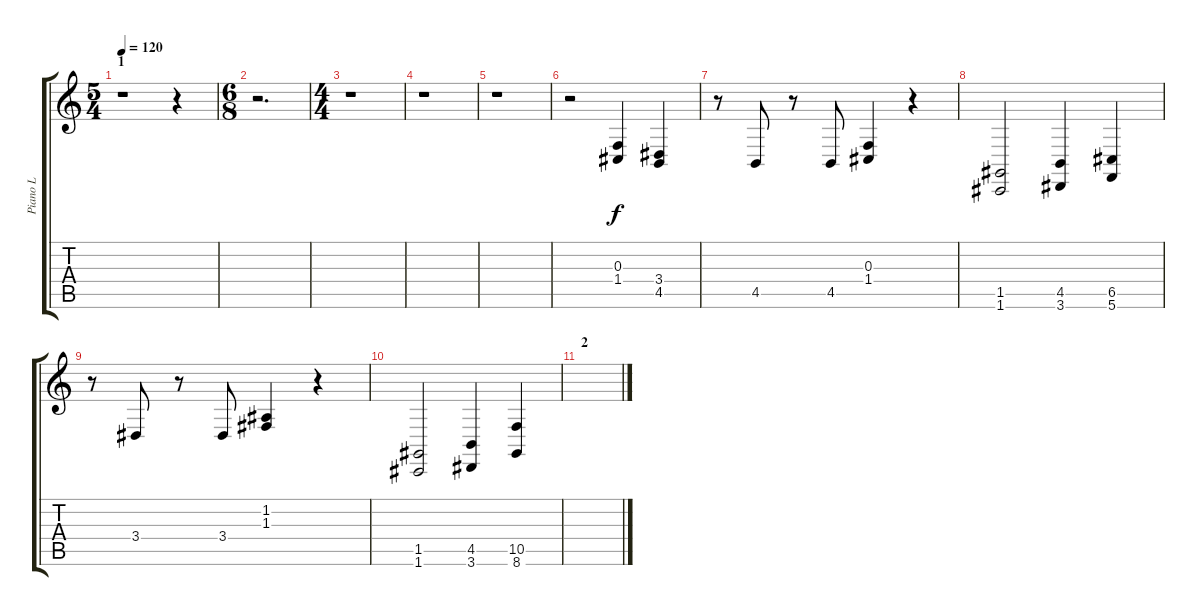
\track ("Piano L" "Piano L") {instrument acousticgrandpiano}
\staff {score tabs}
\tuning (D4 A3 F3 C3 G2 C2) {hide}
\ts (5 4)
\section ("" "1")
\tempo 120
\clef g2
\ks c
r.1{dy f instrument acousticgrandpiano} r.4 |
\ts (6 8)
r.2{d} |
\ts (4 4)
r.1 |
r.1 |
r.1 |
r.2 (0.3 1.4).4 (3.4 4.5).4 |
r.8 4.5.8 r.8 4.5.8 (0.3 1.4).4 r.4 |
(1.5 1.6).2 (4.5 3.6).4 (6.5 5.6).4 |
r.8 3.4.8 r.8 3.4.8 (1.2 1.3).4 r.4 |
(1.5 1.6).2 (4.5 3.6).4 (10.5 8.6).4 |
\section ("" "2")
